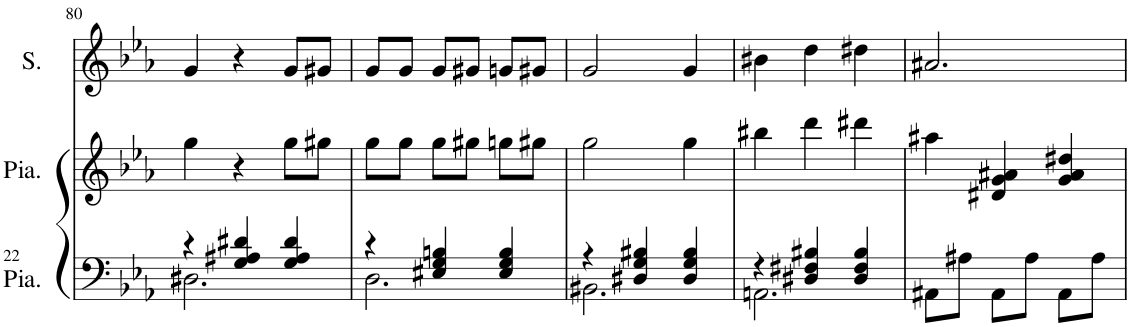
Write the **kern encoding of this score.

**kern	**kern	**kern
*part3	*part2	*part1
*staff3	*staff2	*staff1
*I"Piano	*I"Piano	*I"Soprano
*I'Pia.	*I'Pia.	*I'S.
!!LO:PB:g=z
*clefF4	*clefG2	*clefG2
*k[b-e-a-]	*k[b-e-a-]	*k[b-e-a-]
*M3/4	*M3/4	*M3/4
=80	=80	=80
*^	*	*
4r	2.D#X\	4gg\	4g/
4G/ 4A#X/ 4d#X/	.	4r	4r
4G/ 4A#/ 4d#/	.	8gg\L	8g/L
.	.	8gg#X\J	8g#X/J
=81	=81	=81	=81
4r	2.D\	8gg\L	8g/L
.	.	8gg\J	8g/J
4E#X/ 4G/ 4Bn/	.	8gg\L	8g/L
.	.	8gg#X\J	8g#X/J
4E#/ 4G/ 4B/	.	8ggn\L	8gn/L
.	.	8gg#X\J	8g#X/J
=82	=82	=82	=82
4r	2.BB#X\	2gg\	2g/
4D#X/ 4G/ 4B#X/	.	.	.
4D#/ 4G/ 4B#/	.	4gg\	4g/
=83	=83	=83	=83
4r	2.AAn\	4bb#X\	4b#X\
4D#X/ 4F#X/ 4B#X/	.	4ddd\	4dd\
4D#/ 4F#/ 4B#/	.	4ddd#X\	4dd#X\
*v	*v	*	*
=84	=84	=84
8AA#X\L	4aa#X\	2.a#X/
8A#X\J	.	.
8AA#\L	4d#X/ 4g/ 4a#X/	.
8A#\J	.	.
8AA#\L	4g/ 4a#/ 4dd#X/	.
8A#\J	.	.
=	=	=
*-	*-	*-
